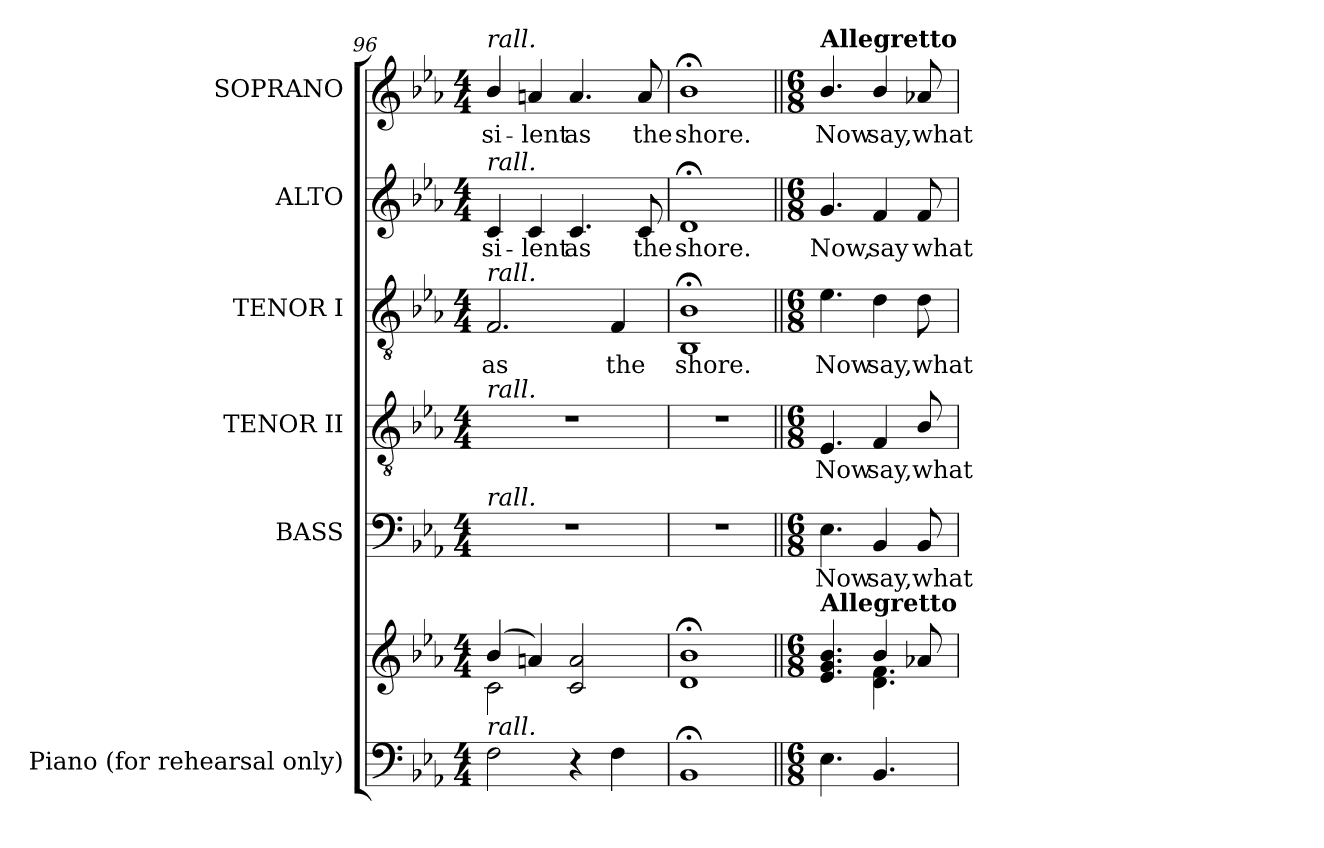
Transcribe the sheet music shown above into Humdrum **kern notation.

**kern	**kern	**kern	**text	**kern	**text	**kern	**text	**kern	**text	**kern	**text
*part6	*part6	*part5	*part5	*part4	*part4	*part3	*part3	*part2	*part2	*part1	*part1
*staff7	*staff6	*staff5	*staff5	*staff4	*staff4	*staff3	*staff3	*staff2	*staff2	*staff1	*staff1
*I"Piano (for rehearsal only)	*	*I"BASS	*	*I"TENOR II	*	*I"TENOR I	*	*I"ALTO	*	*I"SOPRANO	*
*I'Pno.	*	*I'B.	*	*I'T.	*	*I'T.	*	*I'A.	*	*I'S.	*
*clefF4	*clefG2	*clefF4	*	*clefGv2	*	*clefGv2	*	*clefG2	*	*clefG2	*
*	*	*	*	*ITrd7c12	*	*ITrd7c12	*	*	*	*	*
*k[b-e-a-]	*k[b-e-a-]	*k[b-e-a-]	*	*k[b-e-a-]	*	*k[b-e-a-]	*	*k[b-e-a-]	*	*k[b-e-a-]	*
*E-:	*E-:	*E-:	*	*E-:	*	*E-:	*	*E-:	*	*E-:	*
*M4/4	*M4/4	*M4/4	*	*M4/4	*	*M4/4	*	*M4/4	*	*M4/4	*
=96	=96	=96	=96	=96	=96	=96	=96	=96	=96	=96	=96
*	*^	*	*	*	*	*	*	*	*	*	*
!	!	!	!	!	!	!	!	!LO:LY:b:color=#000000	!	!	!	!
!	!	!	!	!	!	!	!	!	!	!LO:LY:b:color=#000000	!	!
!	!	!	!	!	!	!	!	!	!	!	!LO:TX:a:i:t=rall.	!
!	!	!	!	!	!	!	!	!	!LO:TX:a:i:t=rall.	!	!	!
!	!	!	!	!	!	!	!LO:TX:a:i:t=rall.	!	!	!	!	!
!	!	!	!	!	!LO:TX:a:i:t=rall.	!	!	!	!	!	!	!
!	!	!	!LO:TX:a:i:t=rall.	!	!	!	!	!	!	!	!	!
!	!LO:TX:b:i:t=rall.	!	!	!	!	!	!	!	!	!	!	!
!	!	!	!	!	!	!	!	!	!	!	!	!LO:LY:b:color=#000000
2Fi\	(4b-i/	2ci\	1r	.	1r	.	2.FFi/	as	4ci/	si-	4b-i/	si-
!	!	!	!	!	!	!	!	!	!	!LO:LY:b:color=#000000	!	!
!	!	!	!	!	!	!	!	!	!	!	!	!LO:LY:b:color=#000000
.	4ani/)	.	.	.	.	.	.	.	4ci/	-lent	4ani/	-lent
!	!	!	!	!	!	!	!	!	!	!LO:LY:b:color=#000000	!	!
!	!	!	!	!	!	!	!	!	!	!	!	!LO:LY:b:color=#000000
4r	2ci/ 2ai	2ryy	.	.	.	.	.	.	4.ci/	as	4.ai/	as
!	!	!	!	!	!	!	!	!LO:LY:b:color=#000000	!	!	!	!
4Fi\	.	.	.	.	.	.	4FFi/	the	.	.	.	.
!	!	!	!	!	!	!	!	!	!	!LO:LY:b:color=#000000	!	!
!	!	!	!	!	!	!	!	!	!	!	!	!LO:LY:b:color=#000000
.	.	.	.	.	.	.	.	.	8ci/	the	8ai/	the
*	*v	*v	*	*	*	*	*	*	*	*	*	*
=97	=97	=97	=97	=97	=97	=97	=97	=97	=97	=97	=97
!	!	!	!	!	!	!	!LO:LY:b:color=#000000	!	!	!	!
!	!	!	!	!	!	!	!	!	!LO:LY:b:color=#000000	!	!
!	!	!	!	!	!	!	!	!	!	!	!LO:LY:b:color=#000000
1BB-;i	1di; 1b-i;	1r	.	1r	.	1BBB-i; 1BB-i;	shore.	1d;i	shore.	1b-;i	shore.
!!LO:PB:g=z
=98||	=98||	=98||	=98||	=98||	=98||	=98||	=98||	=98||	=98||	=98||	=98||
*M6/8	*M6/8	*M6/8	*	*M6/8	*	*M6/8	*	*M6/8	*	*M6/8	*
*	*^	*	*	*	*	*	*	*	*	*	*
!	!	!	!	!LO:LY:b:color=#000000	!	!	!	!	!	!	!	!
!	!	!	!	!	!	!LO:LY:b:color=#000000	!	!	!	!	!	!
!	!	!	!	!	!	!	!	!LO:LY:b:color=#000000	!	!	!	!
!	!	!	!	!	!	!	!	!	!	!LO:LY:b:color=#000000	!	!
*	*v	*v	*	*	*	*	*	*	*	*	*	*
*	*MM100	*	*	*	*	*	*	*	*	*MM100	*
*	*^	*	*	*	*	*	*	*	*	*	*
!	!	!	!	!	!	!	!	!	!	!	!LO:TX:a:B:t=Allegretto	!
!	!LO:TX:a:B:t=Allegretto	!	!	!	!	!	!	!	!	!	!	!
!	!	!	!	!	!	!	!	!	!	!	!	!LO:LY:b:color=#000000
4.E-i\	4.e-i/ 4.gi 4.b-i	4.ryy	4.E-i\	Now	4.EE-i/	Now	4.E-i\	Now	4.gi/	Now,	4.b-i/	Now
!	!	!	!	!LO:LY:b:color=#000000	!	!	!	!	!	!	!	!
!	!	!	!	!	!	!LO:LY:b:color=#000000	!	!	!	!	!	!
!	!	!	!	!	!	!	!	!LO:LY:b:color=#000000	!	!	!	!
!	!	!	!	!	!	!	!	!	!	!LO:LY:b:color=#000000	!	!
!	!	!	!	!	!	!	!	!	!	!	!	!LO:LY:b:color=#000000
4.BB-i/	4b-i/	4.di\ 4.fi	4BB-i/	say,	4FFi/	say,	4Di\	say,	4fi/	say	4b-i/	say,
!	!	!	!	!LO:LY:b:color=#000000	!	!	!	!	!	!	!	!
!	!	!	!	!	!	!LO:LY:b:color=#000000	!	!	!	!	!	!
!	!	!	!	!	!	!	!	!LO:LY:b:color=#000000	!	!	!	!
!	!	!	!	!	!	!	!	!	!	!LO:LY:b:color=#000000	!	!
*	*MM120	*	*	*	*	*	*	*	*	*	*MM120	*
!	!	!	!	!	!	!	!	!	!	!	!	!LO:LY:b:color=#000000
.	8a-Xi/	.	8BB-i/	what	8BB-i/	what	8Di\	what	8fi/	what	8a-Xi/	what
*	*v	*v	*	*	*	*	*	*	*	*	*	*
=	=	=	=	=	=	=	=	=	=	=	=
*-	*-	*-	*-	*-	*-	*-	*-	*-	*-	*-	*-
